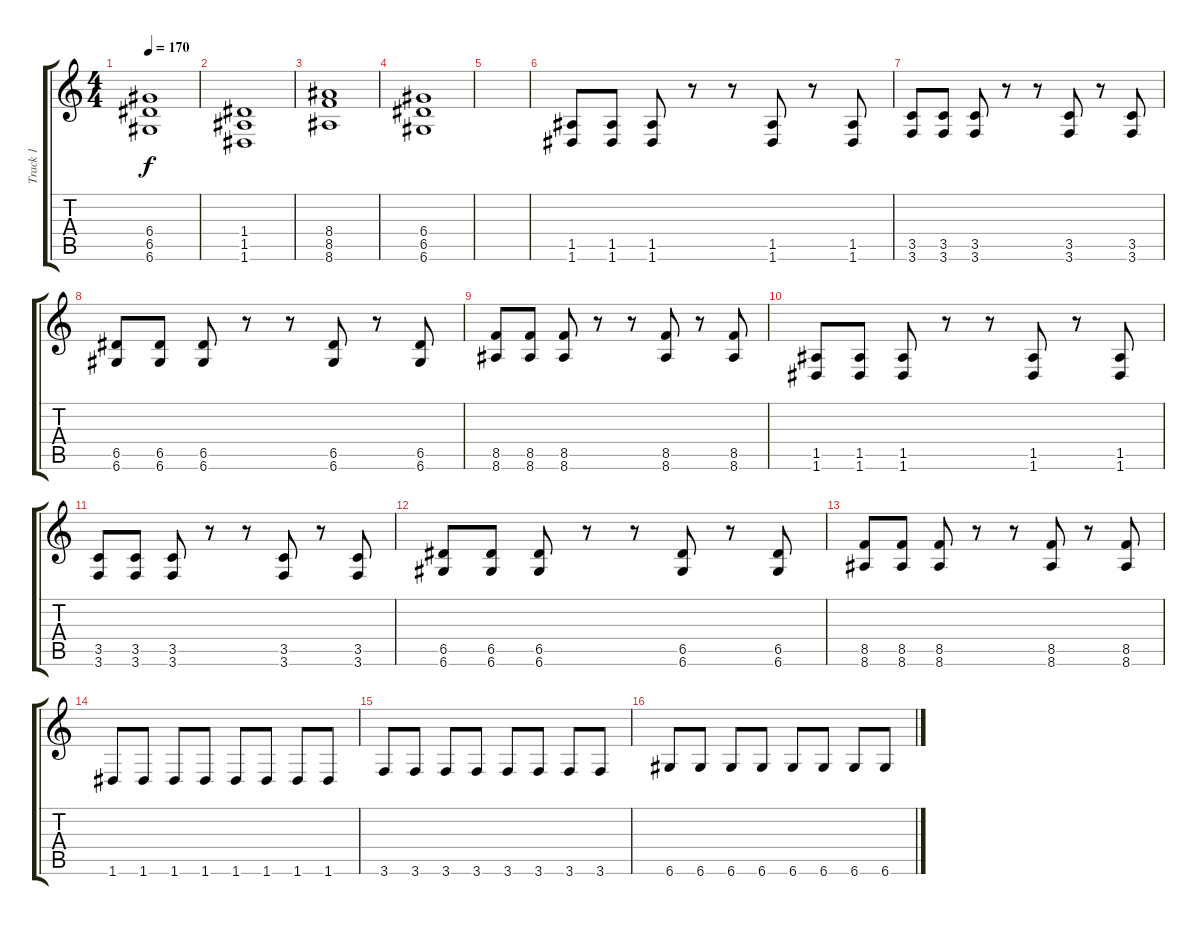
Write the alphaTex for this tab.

\track ("Track 1" "Track 1") {instrument distortionguitar}
\staff {score tabs}
\tuning (E4 B3 G3 D3 A2 D2) {hide}
\ts (4 4)
\tempo 170
\clef g2
\ks c
(6.4{t} 6.5{t} 6.6{t}).1{dy f} |
(1.4 1.5 1.6).1 |
(8.4 8.5 8.6).1 |
(6.4 6.5 6.6).1 |
|
(1.5 1.6).8 (1.5 1.6).8 (1.5 1.6).8 r.8 r.8 (1.5 1.6).8 r.8 (1.5 1.6).8 |
(3.5 3.6).8 (3.5 3.6).8 (3.5 3.6).8 r.8 r.8 (3.5 3.6).8 r.8 (3.5 3.6).8 |
(6.5 6.6).8 (6.5 6.6).8 (6.5 6.6).8 r.8 r.8 (6.5 6.6).8 r.8 (6.5 6.6).8 |
(8.5 8.6).8 (8.5 8.6).8 (8.5 8.6).8 r.8 r.8 (8.5 8.6).8 r.8 (8.5 8.6).8 |
(1.5 1.6).8 (1.5 1.6).8 (1.5 1.6).8 r.8 r.8 (1.5 1.6).8 r.8 (1.5 1.6).8 |
(3.5 3.6).8 (3.5 3.6).8 (3.5 3.6).8 r.8 r.8 (3.5 3.6).8 r.8 (3.5 3.6).8 |
(6.5 6.6).8 (6.5 6.6).8 (6.5 6.6).8 r.8 r.8 (6.5 6.6).8 r.8 (6.5 6.6).8 |
(8.5 8.6).8 (8.5 8.6).8 (8.5 8.6).8 r.8 r.8 (8.5 8.6).8 r.8 (8.5 8.6).8 |
1.6.8 1.6.8 1.6.8 1.6.8 1.6.8 1.6.8 1.6.8 1.6.8 |
3.6.8 3.6.8 3.6.8 3.6.8 3.6.8 3.6.8 3.6.8 3.6.8 |
6.6.8 6.6.8 6.6.8 6.6.8 6.6.8 6.6.8 6.6.8 6.6.8
